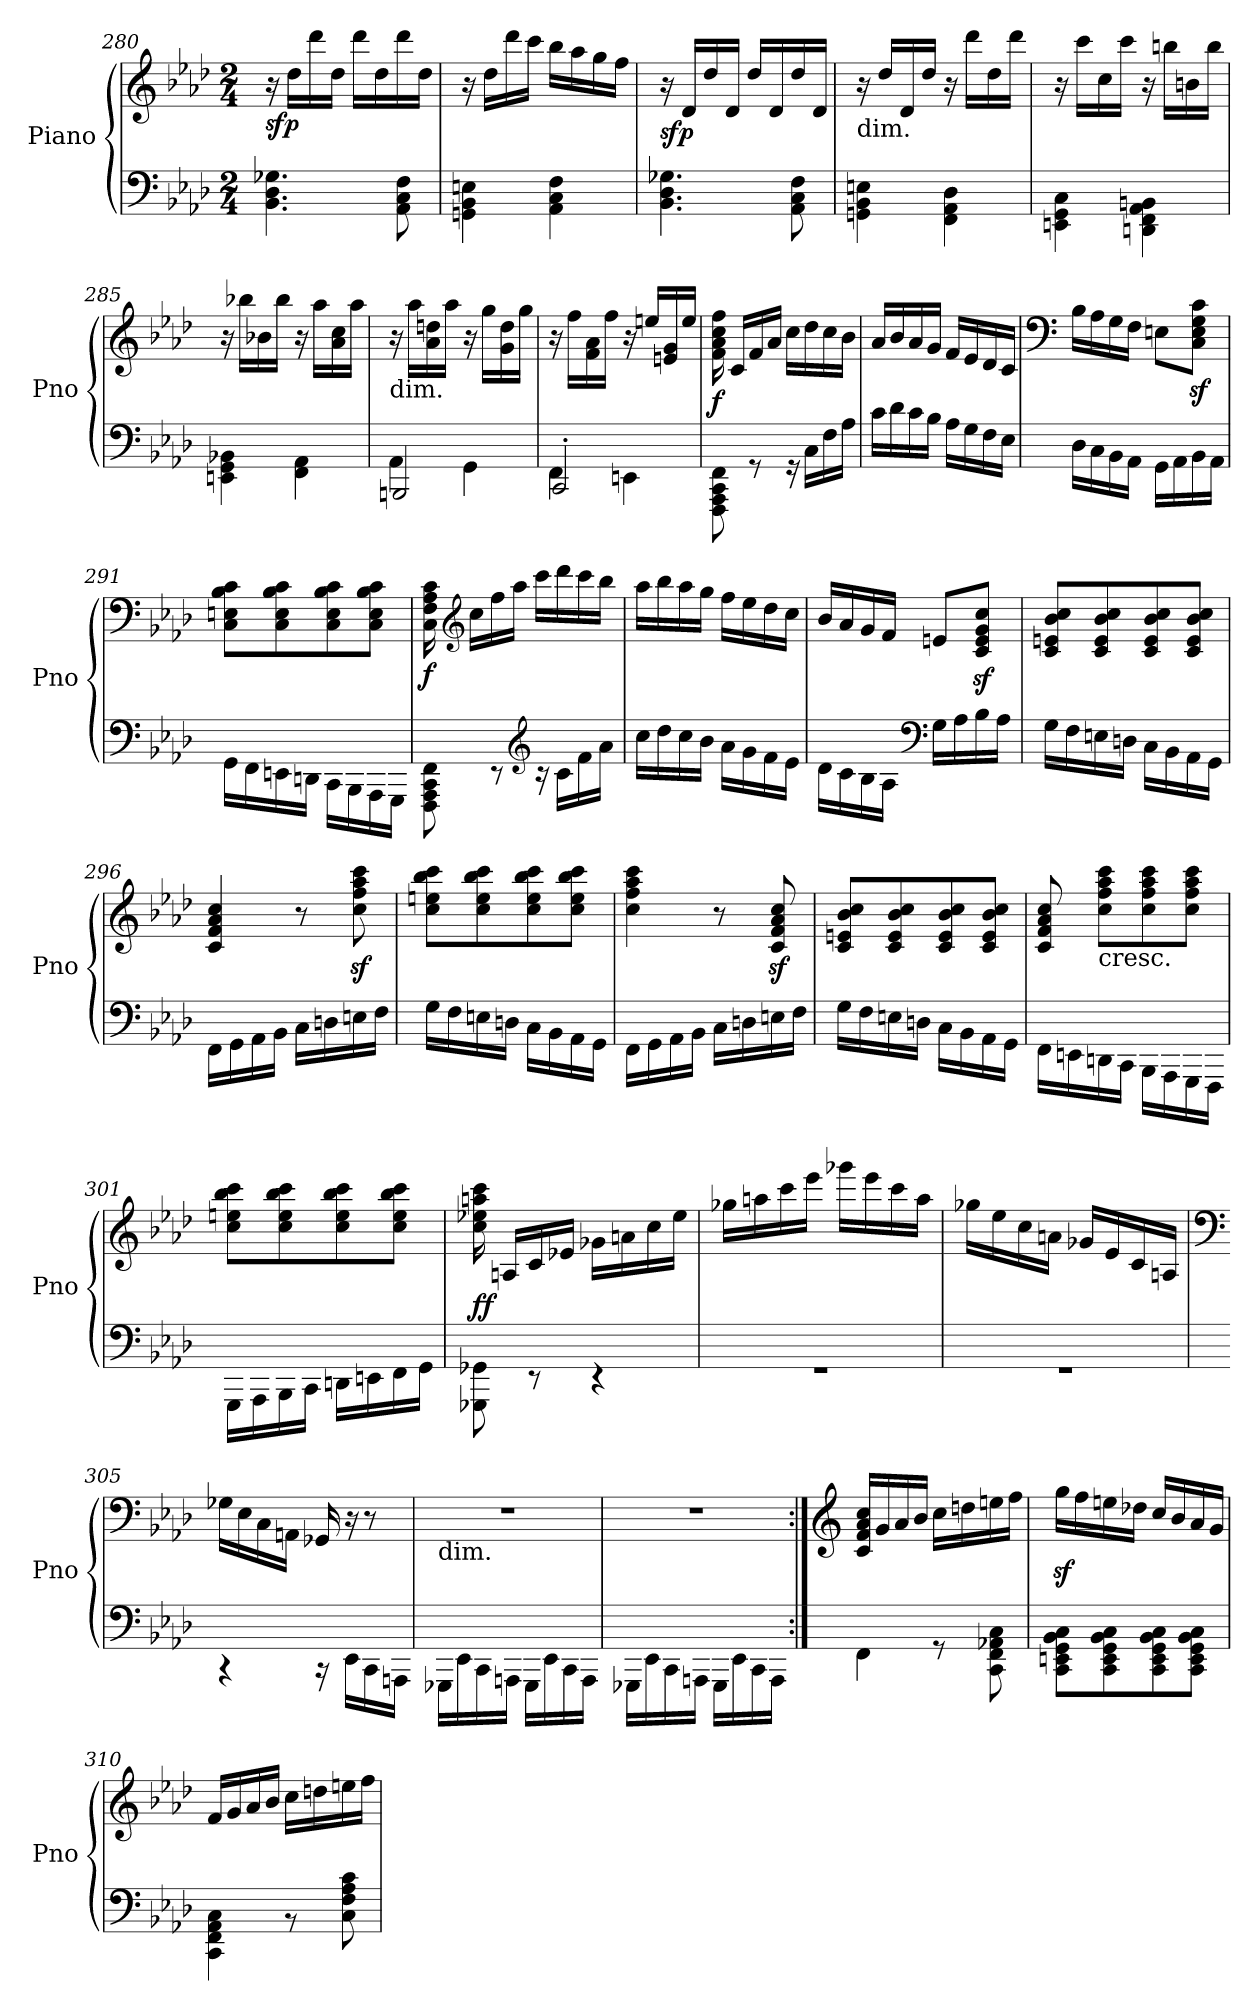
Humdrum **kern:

**kern	**kern	**dynam
*part1	*part1	*part1
*staff2	*staff1	*staff1/2
*I"Piano	*	*
*I'Pno	*	*
*clefF4	*clefG2	*
*k[b-e-a-d-]	*k[b-e-a-d-]	*
*f:	*f:	*
*M2/4	*M2/4	*
=280	=280	=280
*^	*	*
!	!	!	!LO:DY:b
2ryy	4.BB-\ 4.D-\ 4.G-X\	16r	sfp
.	.	16dd-\LL	.
.	.	16ddd-\	.
.	.	16dd-\JJ	.
.	.	16ddd-\LL	.
.	.	16dd-\	.
.	8AA-\ 8C\ 8F\	16ddd-\	.
.	.	16dd-\JJ	.
=281	=281	=281	=281
2ryy	4GGn\ 4BB-\ 4En\	16r	.
.	.	16dd-\LL	.
.	.	16ddd-\	.
.	.	16ccc\JJ	.
.	4AA-\ 4C\ 4F\	16bb-\LL	.
.	.	16aa-\	.
.	.	16gg\	.
.	.	16ff\JJ	.
=282	=282	=282	=282
!	!	!	!LO:DY:b
2ryy	4.BB-\ 4.D-\ 4.G-X\	16r	sfp
.	.	16d-/LL	.
.	.	16dd-/	.
.	.	16d-/JJ	.
.	.	16dd-/LL	.
.	.	16d-/	.
.	8AA-\ 8C\ 8F\	16dd-/	.
.	.	16d-/JJ	.
!!LO:LB:g=z
=283	=283	=283	=283
!	!	!LO:TX:b:t=dim.	!
2ryy	4GGn\ 4BB-\ 4En\	16r	.
.	.	16dd-/LL	.
.	.	16d-/	.
.	.	16dd-/JJ	.
.	4FF\ 4AA-\ 4D-\	16r	.
.	.	16ddd-\LL	.
.	.	16dd-\	.
.	.	16ddd-\JJ	.
=284	=284	=284	=284
2ryy	4EEn\ 4GG\ 4C\	16r	.
.	.	16ccc\LL	.
.	.	16cc\	.
.	.	16ccc\JJ	.
.	4DDn\ 4FF\ 4AA-\ 4BBn\	16r	.
.	.	16bbn\LL	.
.	.	16bn\	.
.	.	16bb\JJ	.
=285	=285	=285	=285
2ryy	4EEn\ 4GG\ 4BB-X\	16r	.
.	.	16bb-X\LL	.
.	.	16b-X\	.
.	.	16bb-\JJ	.
.	4FF\ 4AA-\	16r	.
.	.	16aa-\LL	.
.	.	16a-\ 16cc\	.
.	.	16aa-\JJ	.
=286	=286	=286	=286
*	*^	*	*
!	!	!	!LO:TX:b:t=dim.	!
2ryy	4AA-\	2BBBn/	16r	.
.	.	.	16aa-\LL	.
.	.	.	16a-\ 16ddn\	.
.	.	.	16aa-\JJ	.
.	4GG\	.	16r	.
.	.	.	16gg\LL	.
.	.	.	16g\ 16dd\	.
.	.	.	16gg\JJ	.
=287	=287	=287	=287	=287
2ryy	4FF\	2CC'/	16r	.
.	.	.	16ff\LL	.
.	.	.	16f\ 16a-\	.
.	.	.	16ff\JJ	.
.	4EEn\	.	16r	.
.	.	.	16een/LL	.
.	.	.	16en/ 16g/	.
.	.	.	16ee/JJ	.
*	*v	*v	*	*
!!LO:LB:g=z
=288	=288	=288	=288
!	!	!	!LO:DY:b
2ryy	8FFF\ 8AAA-\ 8CC\ 8FF\	16f\ 16a-\ 16cc\ 16ff\	f
.	.	16c/LL	.
.	8r	16f/	.
.	.	16a-/JJ	.
.	16r	16cc\LL	.
.	16C\LL	16dd-\	.
.	16F\	16cc\	.
.	16A-\JJ	16b-\JJ	.
=289	=289	=289	=289
2ryy	16c\LL	16a-/LL	.
.	16d-\	16b-/	.
.	16c\	16a-/	.
.	16B-\JJ	16g/JJ	.
.	16A-\LL	16f/LL	.
.	16G\	16e-/	.
.	16F\	16d-/	.
.	16E-\JJ	16c/JJ	.
=290	=290	=290	=290
*	*	*clefF4	*
2ryy	16D-\LL	16B-\LL	.
.	16C\	16A-\	.
.	16BB-\	16G\	.
.	16AA-\JJ	16F\JJ	.
.	16GG\LL	8En\L	.
.	16AA-\	.	.
.	16BB-\	8C\z< 8E\z< 8G\z< 8c\z<J	.
.	16AA-\JJ	.	.
=291	=291	=291	=291
2ryy	16GG\LL	8C\ 8En\ 8B-\ 8c\L	.
.	16FF\	.	.
.	16EEn\	8C\ 8E\ 8B-\ 8c\	.
.	16DDn\JJ	.	.
.	16CC\LL	8C\ 8E\ 8B-\ 8c\	.
.	16BBB-\	.	.
.	16AAA-\	8C\ 8E\ 8B-\ 8c\J	.
.	16GGG\JJ	.	.
!!LO:LB:g=z
=292	=292	=292	=292
!	!	!	!LO:DY:b
2ryy	8FFF\ 8AAA-\ 8CC\ 8FF\	16C\ 16F\ 16A-\ 16c\	f
*	*	*clefG2	*
.	.	16cc\LL	.
.	8r	16ff\	.
.	.	16aa-\JJ	.
*clefG2	*	*	*
.	16r	16ccc\LL	.
.	16c\LL	16ddd-\	.
.	16f\	16ccc\	.
.	16a-\JJ	16bb-\JJ	.
=293	=293	=293	=293
2ryy	16cc\LL	16aa-\LL	.
.	16dd-\	16bb-\	.
.	16cc\	16aa-\	.
.	16b-\JJ	16gg\JJ	.
.	16a-\LL	16ff\LL	.
.	16g\	16ee-\	.
.	16f\	16dd-\	.
.	16e-\JJ	16cc\JJ	.
=294	=294	=294	=294
2ryy	16d-\LL	16b-/LL	.
.	16c\	16a-/	.
.	16B-\	16g/	.
.	16A-\JJ	16f/JJ	.
*clefF4	*	*	*
.	16G\LL	8en/L	.
.	16A-\	.	.
.	16B-\	8c/z< 8e/z< 8g/z< 8cc/z<J	.
.	16A-\JJ	.	.
=295	=295	=295	=295
2ryy	16G\LL	8c/ 8en/ 8b-/ 8cc/L	.
.	16F\	.	.
.	16En\	8c/ 8e/ 8b-/ 8cc/	.
.	16Dn\JJ	.	.
.	16C\LL	8c/ 8e/ 8b-/ 8cc/	.
.	16BB-\	.	.
.	16AA-\	8c/ 8e/ 8b-/ 8cc/J	.
.	16GG\JJ	.	.
!!LO:LB:g=z
=296	=296	=296	=296
2ryy	16FF\LL	4c/ 4f/ 4a-/ 4cc/	.
.	16GG\	.	.
.	16AA-\	.	.
.	16BB-\JJ	.	.
.	16C\LL	8r	.
.	16Dn\	.	.
.	16En\	8cc\z< 8ff\z< 8aa-\z< 8ccc\z<	.
.	16F\JJ	.	.
=297	=297	=297	=297
2ryy	16G\LL	8cc\ 8een\ 8bb-\ 8ccc\L	.
.	16F\	.	.
.	16En\	8cc\ 8ee\ 8bb-\ 8ccc\	.
.	16Dn\JJ	.	.
.	16C\LL	8cc\ 8ee\ 8bb-\ 8ccc\	.
.	16BB-\	.	.
.	16AA-\	8cc\ 8ee\ 8bb-\ 8ccc\J	.
.	16GG\JJ	.	.
=298	=298	=298	=298
2ryy	16FF\LL	4cc\ 4ff\ 4aa-\ 4ccc\	.
.	16GG\	.	.
.	16AA-\	.	.
.	16BB-\JJ	.	.
.	16C\LL	8r	.
.	16Dn\	.	.
.	16En\	8c/z< 8f/z< 8a-/z< 8cc/z<	.
.	16F\JJ	.	.
=299	=299	=299	=299
2ryy	16G\LL	8c/ 8en/ 8b-/ 8cc/L	.
.	16F\	.	.
.	16En\	8c/ 8e/ 8b-/ 8cc/	.
.	16Dn\JJ	.	.
.	16C\LL	8c/ 8e/ 8b-/ 8cc/	.
.	16BB-\	.	.
.	16AA-\	8c/ 8e/ 8b-/ 8cc/J	.
.	16GG\JJ	.	.
!!LO:LB:g=z
=300	=300	=300	=300
2ryy	16FF\LL	8c/ 8f/ 8a-/ 8cc/	.
.	16EEn\	.	.
!	!	!LO:TX:b:t=cresc.	!
.	16DDn\	8cc\ 8ff\ 8aa-\ 8ccc\L	.
.	16CC\JJ	.	.
.	16BBB-\LL	8cc\ 8ff\ 8aa-\ 8ccc\	.
.	16AAA-\	.	.
.	16GGG\	8cc\ 8ff\ 8aa-\ 8ccc\J	.
.	16FFF\JJ	.	.
=301	=301	=301	=301
2ryy	16GGG\LL	8cc\ 8een\ 8bb-\ 8ccc\L	.
.	16AAA-\	.	.
.	16BBB-\	8cc\ 8ee\ 8bb-\ 8ccc\	.
.	16CC\JJ	.	.
.	16DDn\LL	8cc\ 8ee\ 8bb-\ 8ccc\	.
.	16EEn\	.	.
.	16FF\	8cc\ 8ee\ 8bb-\ 8ccc\J	.
.	16GG\JJ	.	.
=302	=302	=302	=302
!	!	!	!LO:DY:b
2ryy	8GGG-X\ 8GG-X\	16cc\ 16ee-X\ 16aan\ 16ccc\	ff
.	.	16An/LL	.
.	8r	16c/	.
.	.	16e-X/JJ	.
.	4r	16g-X\LL	.
.	.	16an\	.
.	.	16cc\	.
.	.	16ee-\JJ	.
=303	=303	=303	=303
2ryy	2r	16gg-X\LL	.
.	.	16aan\	.
.	.	16ccc\	.
.	.	16eee-\JJ	.
.	.	16ggg-X\LL	.
.	.	16eee-\	.
.	.	16ccc\	.
.	.	16aa\JJ	.
!!LO:PB:g=z
=304	=304	=304	=304
2ryy	2r	16gg-X\LL	.
.	.	16ee-\	.
.	.	16cc\	.
.	.	16an\JJ	.
.	.	16g-X/LL	.
.	.	16e-/	.
.	.	16c/	.
.	.	16An/JJ	.
=305	=305	=305	=305
*	*	*clefF4	*
2ryy	4r	16G-X\LL	.
.	.	16E-\	.
.	.	16C\	.
.	.	16AAn\JJ	.
.	16r	16GG-X/	.
.	16EE-\LL	16r	.
.	16CC\	8r	.
.	16AAAn\JJ	.	.
=306	=306	=306	=306
!	!	!LO:TX:b:t=dim.	!
2ryy	16GGG-X\LL	2r	.
.	16EE-\	.	.
.	16CC\	.	.
.	16AAAn\JJ	.	.
.	16GGG-\LL	.	.
.	16EE-\	.	.
.	16CC\	.	.
.	16AAA\JJ	.	.
!!LO:LB:g=z
=307	=307	=307	=307
2ryy	16GGG-X\LL	2r	.
.	16EE-\	.	.
.	16CC\	.	.
.	16AAAn\JJ	.	.
.	16GGG-\LL	.	.
.	16EE-\	.	.
.	16CC\	.	.
.	16AAA\JJ	.	.
=308:|!	=308:|!	=308:|!	=308:|!
*	*	*clefG2	*
2ryy	4FF\	16c/ 16f/ 16a-/ 16cc/LL	.
.	.	16g/	.
.	.	16a-/	.
.	.	16b-/JJ	.
.	8r	16cc\LL	.
.	.	16ddn\	.
.	8CC\ 8FF\ 8AA-X\ 8C\	16een\	.
.	.	16ff\JJ	.
=309	=309	=309	=309
2ryy	8CC\ 8EEn\ 8GG\ 8BB-\ 8C\L	16ggz<\LL	.
.	.	16ff\	.
.	8CC\ 8EE\ 8GG\ 8BB-\ 8C\	16een\	.
.	.	16dd-X\JJ	.
.	8CC\ 8EE\ 8GG\ 8BB-\ 8C\	16cc/LL	.
.	.	16b-/	.
.	8CC\ 8EE\ 8GG\ 8BB-\ 8C\J	16a-/	.
.	.	16g/JJ	.
=310	=310	=310	=310
2ryy	4CC\ 4FF\ 4AA-\ 4C\	16f/LL	.
.	.	16g/	.
.	.	16a-/	.
.	.	16b-/JJ	.
.	8r	16cc\LL	.
.	.	16ddn\	.
.	8C\ 8F\ 8A-\ 8c\	16een\	.
.	.	16ff\JJ	.
*v	*v	*	*
=	=	=
*-	*-	*-
